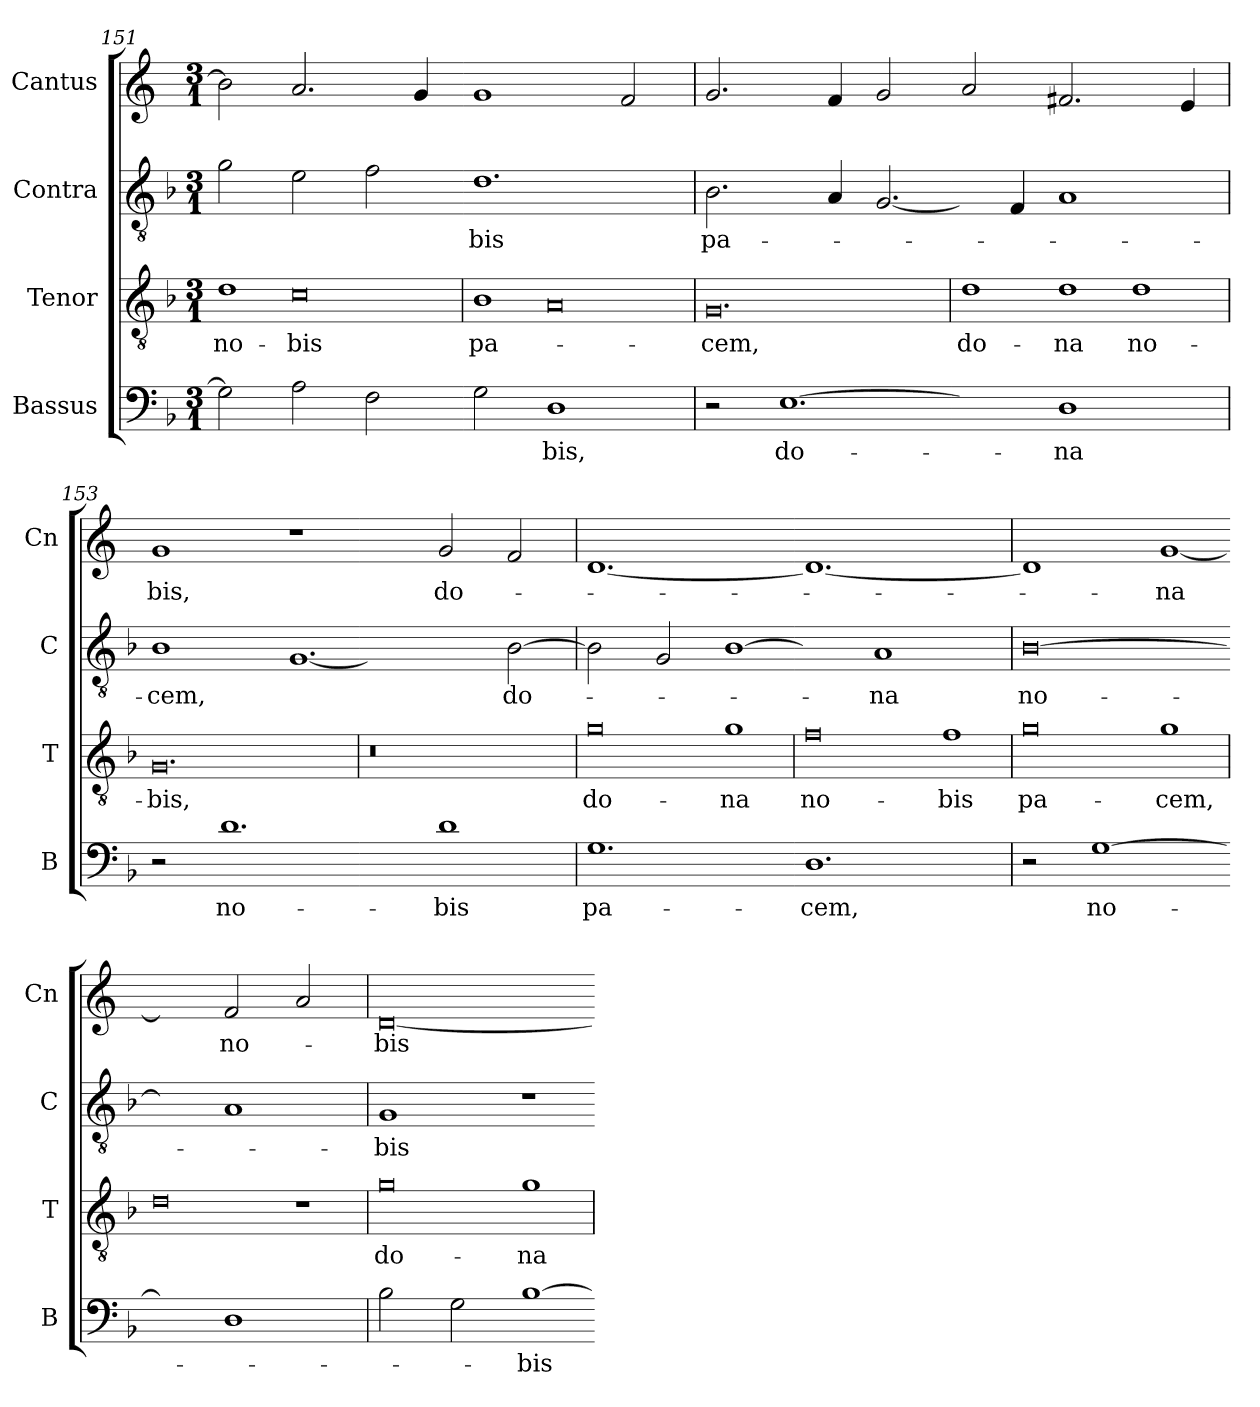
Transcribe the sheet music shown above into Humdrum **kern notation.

**kern	**text	**kern	**text	**kern	**text	**kern	**text
*part4	*part4	*part3	*part3	*part2	*part2	*part1	*part1
*staff4	*staff4	*staff3	*staff3	*staff2	*staff2	*staff1	*staff1
*I"Bassus	*	*I"Tenor	*	*I"Contra	*	*I"Cantus	*
*I'B	*	*I'T	*	*I'C	*	*I'Cn	*
*clefF4	*	*clefGv2	*	*clefGv2	*	*clefG2	*
*k[b-]	*	*k[b-]	*	*k[b-]	*	*k[]	*
*M3/1	*	*M3/1	*	*M3/1	*	*M3/1	*
=151	=151	=151	=151	=151	=151	=151	=151
!	!	!LO:N:vis=1	!	!	!	!	!
2G\]	.	2d\	no-	2g\	.	2b-\]	.
!	!	!LO:N:vis=0	!	!	!	!	!
2A\	.	1c	-bis	2e\	.	2.a/	.
2F\	.	.	.	2f\	.	.	.
.	.	.	.	.	.	4g/	.
=-	=-	=	=-	=-	=-	=-	=-
!	!	!LO:N:vis=1	!	!	!	!	!
2G\	.	2B-\	pa-	1.d	-bis	1g	.
!	!	!LO:N:vis=0	!	!	!	!	!
1D	-bis,	1A	.	.	.	.	.
.	.	.	.	.	.	2f/	.
=152	=152	=152	=152	=152	=152	=152	=152
!	!	!LO:N:vis=0.	!	!	!	!	!
2r	.	1.G	-cem,	2.B-\	pa-	2.g/	.
!LO:N:vis=1.	!	!	!	!	!	!	!
[1E	do-	.	.	.	.	.	.
.	.	.	.	4A/	.	4f/	.
!	!	!	!	!LO:N:vis=2.	!	!	!
.	.	.	.	[2G/	.	2g/	.
=-	=-	=	=-	=-	=-	=-	=-
!	!	!LO:N:vis=1	!	!	!	!	!
2Eyy]	.	2d\	do-	4G/yy]	.	2a/	.
.	.	.	.	4F/	.	.	.
!	!	!LO:N:vis=1	!	!	!	!	!
1D	-na	2d\	-na	1A	.	2.f#X/	.
!	!	!LO:N:vis=1	!	!	!	!	!
.	.	2d\	no-	.	.	.	.
.	.	.	.	.	.	4e/	.
=153	=153	=153	=153	=153	=153	=153	=153
!	!	!LO:N:vis=0.	!	!	!	!	!
2r	.	1.G	-bis,	1B-	-cem,	1g	-bis,
!LO:N:vis=1.	!	!	!	!	!	!	!
1d	no-	.	.	.	.	.	.
!	!	!	!	!LO:N:vis=1.	!	!LO:N:vis=1	!
.	.	.	.	[2G	.	2r	.
=-	=-	=	=-	=-	=-	=-	=-
!	!	!LO:N:vis=0.	!	!	!	!	!
2dyy]	.	1.r	.	1Gyy]	.	2ryy	.
1d	-bis	.	.	.	.	2g/	do-
.	.	.	.	[2B-\	do-	2f/	.
=154	=154	=154	=154	=154	=154	=154	=154
!	!	!LO:N:vis=0	!	!	!	!	!
1.G	pa-	1g	do-	2B-\]	.	[1.d	.
.	.	.	.	2G/	.	.	.
!	!	!LO:N:vis=1	!	!LO:N:vis=1	!	!	!
.	.	2g\	-na	[2B-	.	.	.
=-	=-	=	=-	=-	=-	=-	=-
!	!	!LO:N:vis=0	!	!	!	!	!
1.D	-cem,	1f	no-	2B-yy]	.	1.d_	.
.	.	.	.	1A	-na	.	.
!	!	!LO:N:vis=1	!	!	!	!	!
.	.	2f\	-bis	.	.	.	.
=155	=155	=155	=155	=155	=155	=155	=155
!	!	!LO:N:vis=0	!	!LO:N:vis=0	!	!	!
2r	.	1g	pa-	[1.B-	no-	1d]	.
[1G	no-	.	.	.	.	.	.
!	!	!LO:N:vis=1	!	!	!	!LO:N:vis=1	!
.	.	2g\	-cem,	.	.	[2g	-na
=-	=-	=	=-	=-	=-	=-	=-
!	!	!LO:N:vis=0	!	!	!	!	!
2Gyy]	.	1d	.	2B-yy]	.	2gyy]	.
1D	.	.	.	1A	.	2f/	no-
!	!	!LO:N:vis=1	!	!	!	!	!
.	.	2r	.	.	.	2a/	.
=156	=156	=156	=156	=156	=156	=156	=156
!	!	!LO:N:vis=0	!	!	!	!LO:N:vis=0	!
2B-\	.	1g	do-	1G	-bis	[1.d	-bis
2G\	.	.	.	.	.	.	.
!LO:N:vis=1	!	!LO:N:vis=1	!	!LO:N:vis=1	!	!	!
[2B-	-bis	2g\	-na	2r	.	.	.
=-	=-	=	=-	=-	=-	=-	=-
*-	*-	*-	*-	*-	*-	*-	*-
